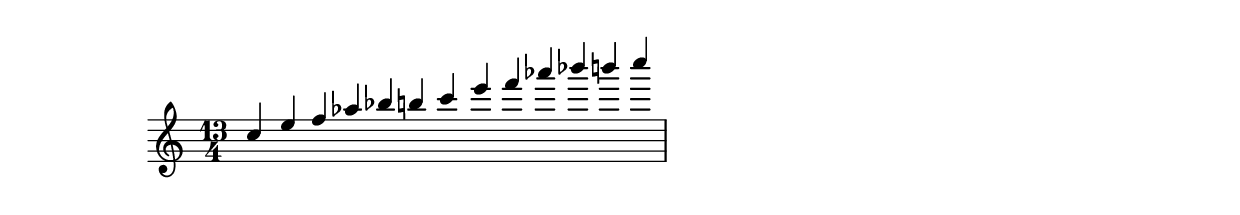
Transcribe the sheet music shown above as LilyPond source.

\version "2.18.2" \score { \new Staff << \new Voice { \set midiInstrument = #"piano" \voiceOne
 \key c \major \time 13/4
\override Voice.TextScript.font-size = #-4
 { c'' e'' f'' aes'' bes'' b'' c''' e''' f''' aes''' bes''' b''' c''''  } 
 } >> \layout { } \midi { \context { \Staff \remove "Staff_performer" }
\context { \Voice \consists "Staff_performer" } \tempo 2 = 60 } }
\paper{oddHeaderMarkup = ##f oddFooterMarkup = ##f}
